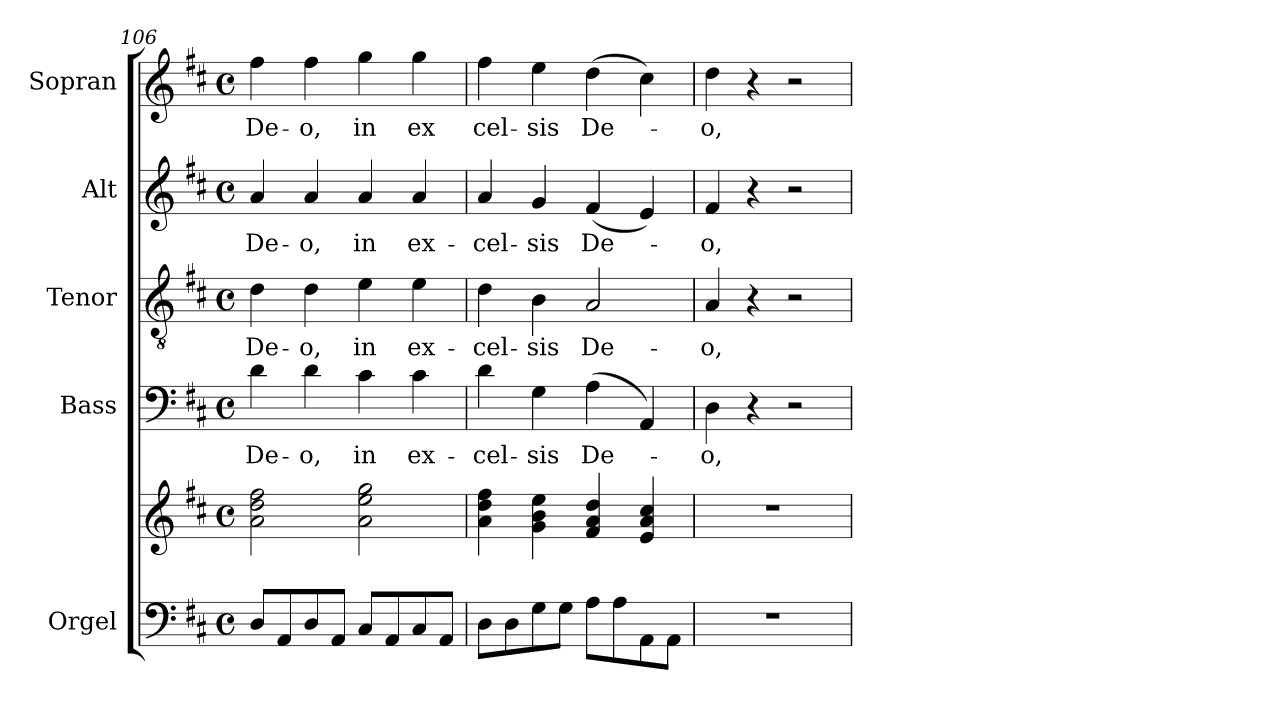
**kern	**kern	**kern	**text	**kern	**text	**kern	**text	**kern	**text
*part5	*part5	*part4	*part4	*part3	*part3	*part2	*part2	*part1	*part1
*staff6	*staff5	*staff4	*staff4	*staff3	*staff3	*staff2	*staff2	*staff1	*staff1
*I"Orgel	*	*I"Bass	*	*I"Tenor	*	*I"Alt	*	*I"Sopran	*
*I'Org.	*	*I'B.	*	*I'T.	*	*I'A.	*	*I'S.	*
*clefF4	*clefG2	*clefF4	*	*clefGv2	*	*clefG2	*	*clefG2	*
*k[f#c#]	*k[f#c#]	*k[f#c#]	*	*k[f#c#]	*	*k[f#c#]	*	*k[f#c#]	*
*D:	*D:	*D:	*	*D:	*	*D:	*	*D:	*
*M4/4	*M4/4	*M4/4	*	*M4/4	*	*M4/4	*	*M4/4	*
*met(c)	*met(c)	*met(c)	*	*met(c)	*	*met(c)	*	*met(c)	*
=106	=106	=106	=106	=106	=106	=106	=106	=106	=106
!	!	!	!LO:LY:b	!	!LO:LY:b	!	!LO:LY:b	!	!LO:LY:b
8D/L	2a\ 2dd\ 2ff#\	4d\	De-	4d\	De-	4a/	De-	4ff#\	De-
8AA/	.	.	.	.	.	.	.	.	.
!	!	!	!LO:LY:b	!	!LO:LY:b	!	!LO:LY:b	!	!LO:LY:b
8D/	.	4d\	-o,	4d\	-o,	4a/	-o,	4ff#\	-o,
8AA/J	.	.	.	.	.	.	.	.	.
!	!	!	!LO:LY:b	!	!LO:LY:b	!	!LO:LY:b	!	!LO:LY:b
8C#/L	2a\ 2ee\ 2gg\	4c#\	in	4e\	in	4a/	in	4gg\	in
8AA/	.	.	.	.	.	.	.	.	.
!	!	!	!LO:LY:b	!	!LO:LY:b	!	!LO:LY:b	!	!LO:LY:b
8C#/	.	4c#\	ex-	4e\	ex-	4a/	ex-	4gg\	ex
8AA/J	.	.	.	.	.	.	.	.	.
=107	=107	=107	=107	=107	=107	=107	=107	=107	=107
!	!	!	!LO:LY:b	!	!LO:LY:b	!	!LO:LY:b	!	!LO:LY:b
8D\L	4a\ 4dd\ 4ff#\	4d\	-cel-	4d\	-cel-	4a/	-cel-	4ff#\	cel-
8D\	.	.	.	.	.	.	.	.	.
!	!	!	!LO:LY:b	!	!LO:LY:b	!	!LO:LY:b	!	!LO:LY:b
8G\	4g\ 4b\ 4ee\	4G\	-sis	4B\	-sis	4g/	-sis	4ee\	-sis
8G\J	.	.	.	.	.	.	.	.	.
!	!	!	!LO:LY:b	!	!LO:LY:b	!	!LO:LY:b	!	!LO:LY:b
8A\L	4f#/ 4a/ 4dd/	(>4A\	De-	2A/	De-	(<4f#/	De-	(>4dd\	De-
8A\	.	.	.	.	.	.	.	.	.
8AA\	4e/ 4a/ 4cc#/	4AA/)	.	.	.	4e/)	.	4cc#\)	.
8AA\J	.	.	.	.	.	.	.	.	.
=108	=108	=108	=108	=108	=108	=108	=108	=108	=108
!	!	!	!LO:LY:b	!	!LO:LY:b	!	!LO:LY:b	!	!LO:LY:b
1r	1r	4D\	-o,	4A/	-o,	4f#/	-o,	4dd\	-o,
.	.	4r	.	4r	.	4r	.	4r	.
.	.	2r	.	2r	.	2r	.	2r	.
=	=	=	=	=	=	=	=	=	=
*-	*-	*-	*-	*-	*-	*-	*-	*-	*-
